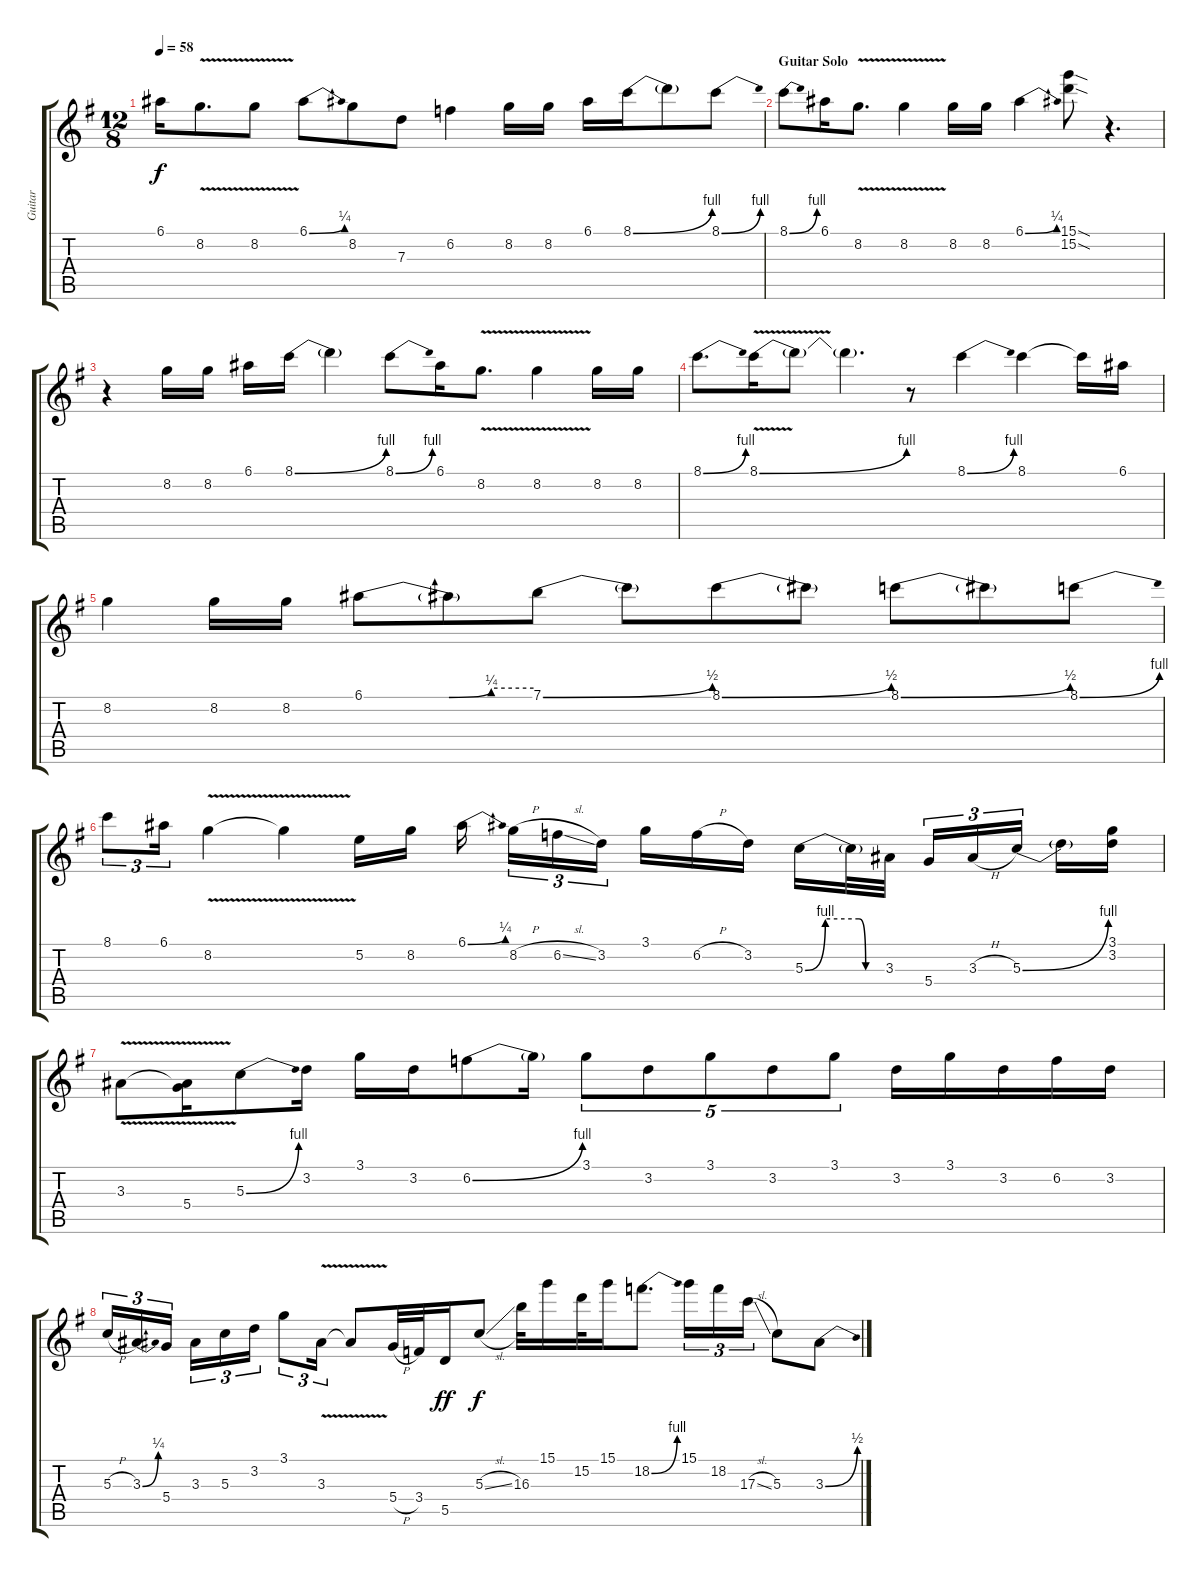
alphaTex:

\track ("Guitar" "Guitar") {instrument distortionguitar}
\staff {score tabs}
\tuning (E4 B3 G3 D3 A2 E2) {hide}
\ts (12 8)
\tempo 58
\clef g2
\ks g
6.1.16{dy f} 8.2{v}.8{d} 8.2{v}.8 6.1{be (bend 0 0 60 1)}.8 8.2.8 7.3.8 6.2.4 8.2.16 8.2.16 6.1.16 8.1{be (bend 0 0 60 4)}.16 8.1{t}.8 8.1{be (bend 0 0 60 4)}.8 |
\section ("" "Guitar Solo")
8.1{be (bend 0 0 60 4)}.8 6.1.16 8.2{v}.8{d} 8.2{v}.4 8.2.16 8.2.16 6.1{be (bend 0 0 60 1)}.4 (15.1{sod} 15.2{sod}).8 r.4{d} |
r.4 8.2.16 8.2.16 6.1.16 8.1{be (bend 0 0 60 4)}.16 8.1{t}.4 8.1{be (bend 0 0 60 4)}.8 6.1.16 8.2{v}.8{d} 8.2{v}.4 8.2.16 8.2.16 |
8.1{be (bend 0 0 60 4)}.8{d} 8.1{be (bend 0 0 60 4) v}.16 8.1{t}.8 8.1{t}.4{d} r.8 8.1{be (bend 0 0 60 4)}.4 8.1.4 8.1{t}.16 6.1.16 |
8.2.4 8.2.16 8.2.16 6.1{be (custom 0 0 30 0 45 1 60 1)}.8 6.1{t}.8 7.1{be (bend 0 0 60 2)}.8 7.1{t}.8 8.1{be (bend 0 0 60 2)}.8 8.1{t}.8 8.1{be (bend 0 0 60 2)}.8 8.1{t}.8 8.1{be (bend 0 0 60 4)}.8 |
8.1.8{tu (3 2)} 6.1.16{tu (3 2)} 8.2{v}.4 8.2{t}.4 5.2.16 8.2.16 6.1{be (bend 0 0 60 1)}.16{beam splitsecondary} 8.2{h}.16{tu (3 2)} 6.2{sl}.16{tu (3 2)} 3.2.16{tu (3 2) beam splitsecondary} 3.1.16 6.2{h}.16 3.2.16 5.3{be (custom 0 0 15 4 40 4 45 0 60 0)}.16 5.3{t}.32 3.3.32{beam splitsecondary} 5.4.16{tu (3 2)} 3.3{h}.16{tu (3 2)} 5.3{be (bend 0 0 60 4)}.16{tu (3 2) beam splitsecondary} 5.3{t}.16 (3.1 3.2).16 |
3.3{v}.8 (3.3{t} 5.4).16 5.3{be (bend 0 0 60 4)}.8 3.2.16 3.1.16 3.2.16 6.2{be (bend 0 0 60 4)}.8 6.2{t}.16 3.1.8{tu (5 4)} 3.2.8{tu (5 4)} 3.1.8{tu (5 4)} 3.2.8{tu (5 4)} 3.1.8{tu (5 4)} 3.2.16 3.1.16 3.2.16 6.2.16 3.2.16 |
5.3{h}.16{tu (3 2)} 3.3{be (bend 0 0 60 1)}.16{tu (3 2)} 5.4.16{tu (3 2) beam splitsecondary} 3.3.16{tu (3 2)} 5.3.16{tu (3 2)} 3.2.16{tu (3 2)} 3.1.8{tu (3 2)} 3.3{v}.16{tu (3 2)} 3.3{t}.8 5.4{h}.32 3.4.32 5.5.16{dy ff} 5.3{sl}.8{dy f} 16.3.32 15.1.16 15.2.32 15.1.16 18.2{be (bend 0 0 60 4)}.8{d} 15.1.16{tu (3 2)} 18.2.16{tu (3 2)} 17.3{sl}.16{tu (3 2)} 5.3.8 3.3{be (bend 0 0 60 2)}.8
